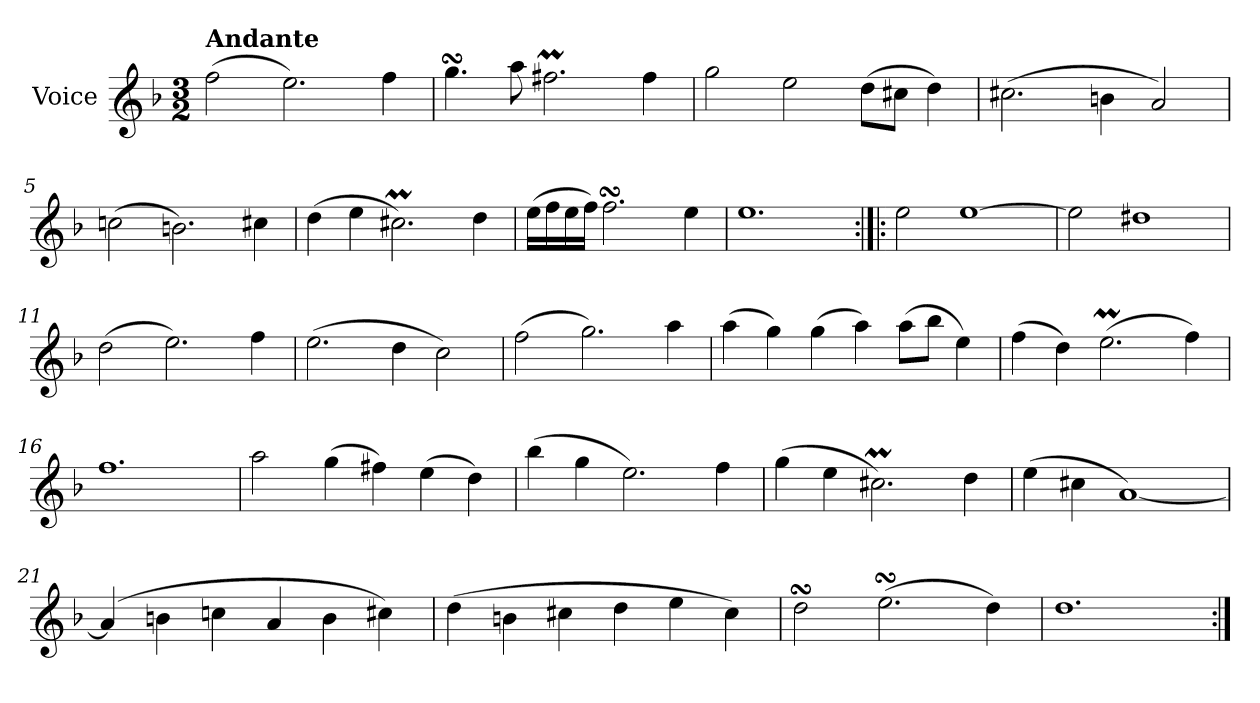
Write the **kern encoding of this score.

**kern
*part1
*staff1
*I"Voice
*clefG2
*k[b-]
*F:
*M3/2
=1
!LO:TX:a:B:t=Andante
(>2ff\
2.ee\)
4ff\
=2
4.ggsSSS\
8aa\
2.ff#Xm\
4ff#\
=3
2gg\
2ee\
(>8dd\L
8cc#X\J
4dd\)
=4
(>2.cc#X\
4bn\
2a/)
=5
(>2ccn\
2.bn\)
4cc#X\
=6
(>4dd\
4ee\
2.cc#Xm\)
4dd\
!!LO:LB:g=z
=7
(>16ee\LL
16ff\
16ee\
16ff\JJ)
2.ffsSSs\
4ee\
=8
1.ee
=9:|!|:
2ee\
[1ee
=10
2ee\]
1dd#Xi
=11
(>2dd\
2.ee\)
4ff\
=12
(>2.ee\
4dd\
2cc\)
!!LO:LB:g=z
=13
(>2ff\
2.gg\)
4aa\
=14
(>4aa\
4gg\)
(>4gg\
4aa\)
(>8aa\L
8bb-\J
4ee\)
=15
(>4ff\
4dd\)
(>2.eem\
4ff\)
=16
1.ff
=17
2aa\
(>4gg\
4ff#X\)
(>4ee\
4dd\)
=18
(>4bb-\
4gg\
2.ee\)
4ff\
!!LO:LB:g=z
=19
(>4gg\
4ee\
2.cc#Xm\)
4dd\
=20
(>4ee\
4cc#X\
[1a)
=21
(4a/]
4bn\
4ccn\
4a/
4b\
4cc#X\)
=22
(>4dd\
4bn\
4cc#X\
4dd\
4ee\
4cc#\)
=23
2ddsSSS\
(>2.eesSsS\
4dd\)
=24
1.dd
=:|!
*-
